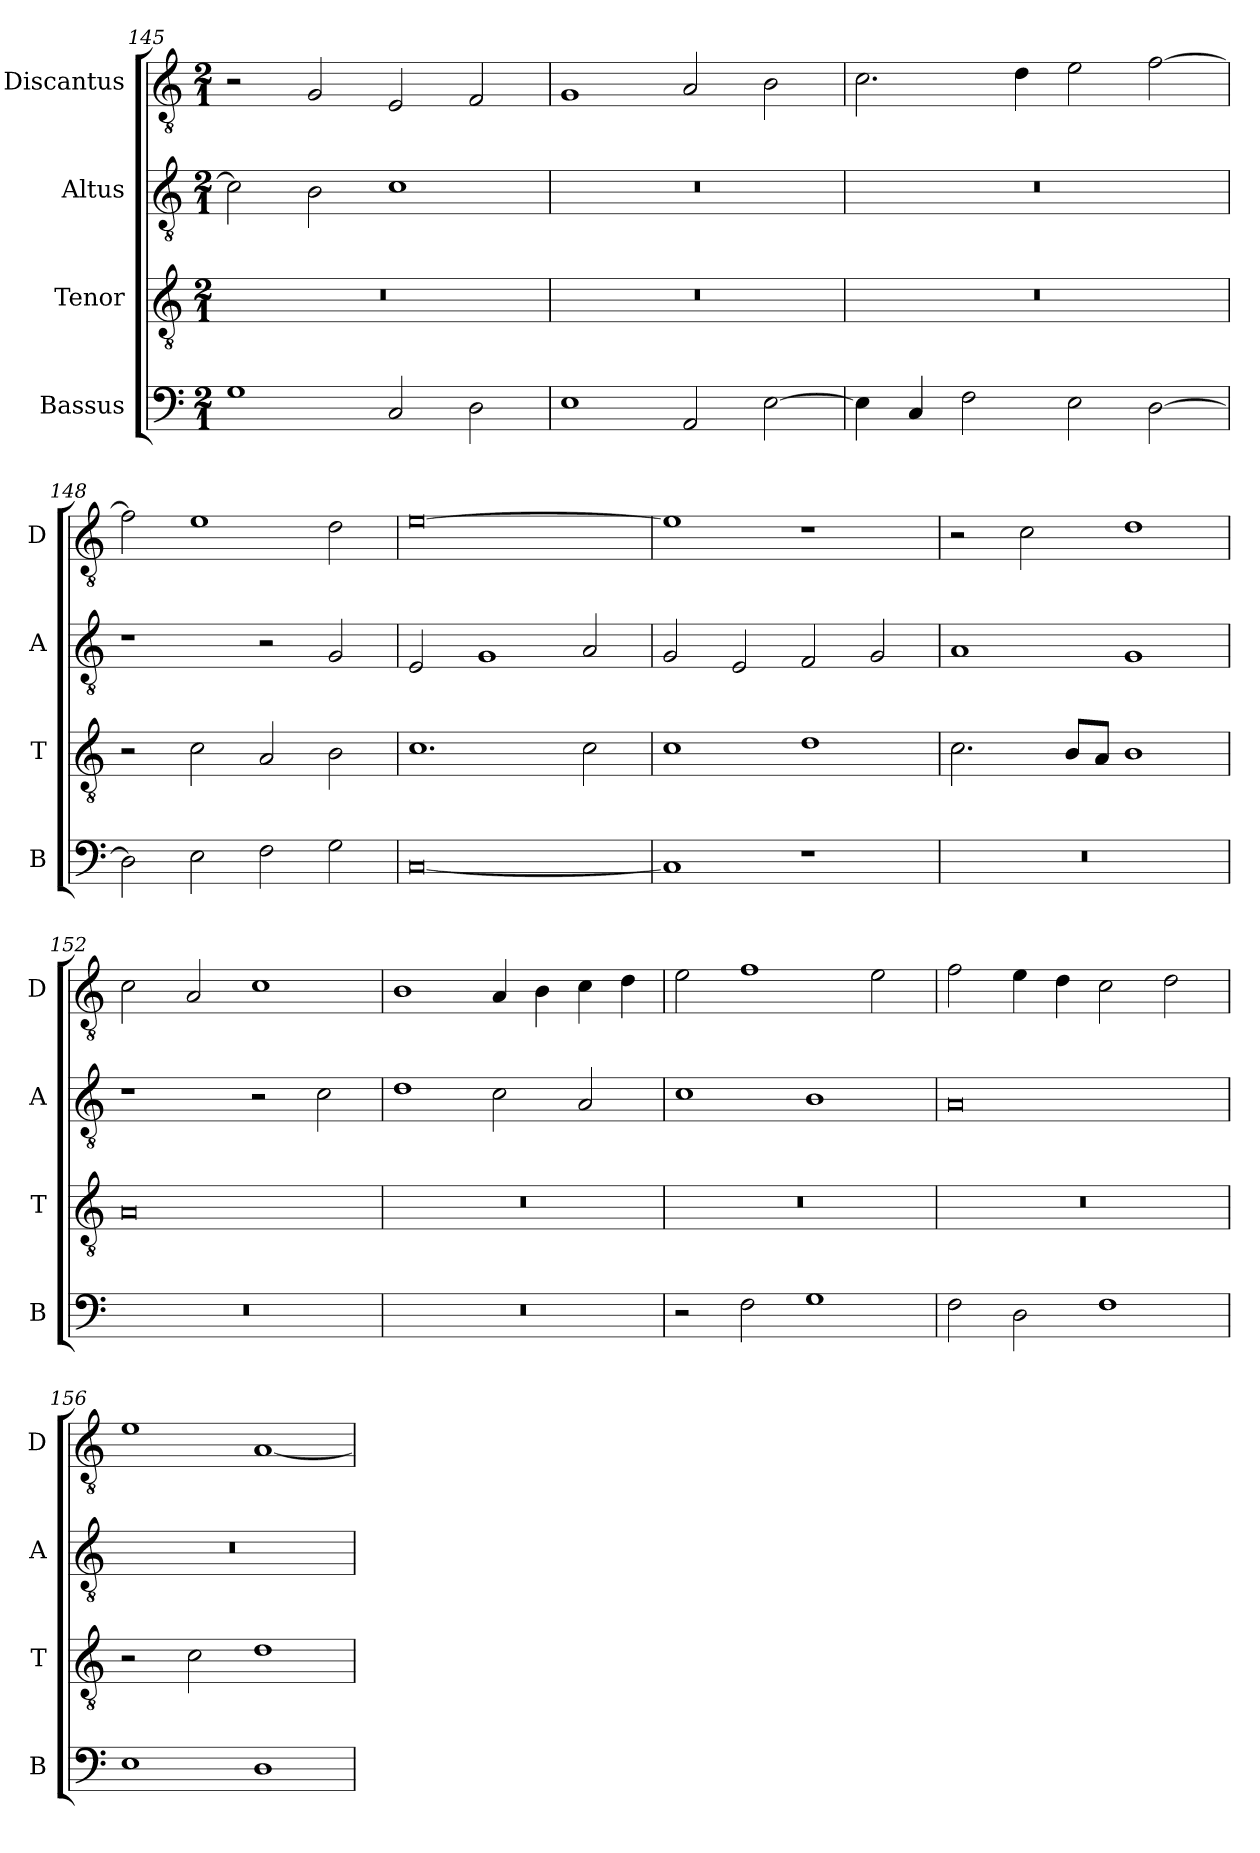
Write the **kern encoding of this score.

**kern	**kern	**kern	**kern
*part4	*part3	*part2	*part1
*staff4	*staff3	*staff2	*staff1
*I"Bassus	*I"Tenor	*I"Altus	*I"Discantus
*I'B	*I'T	*I'A	*I'D
*clefF4	*clefGv2	*clefGv2	*clefGv2
*k[]	*k[]	*k[]	*k[]
*M2/1	*M2/1	*M2/1	*M2/1
=145	=145	=145	=145
1G	0r	2c\]	2r
.	.	2B\	2G/
2C/	.	1c	2E/
2D\	.	.	2F/
=146	=146	=146	=146
1E	0r	0r	1G
2AA/	.	.	2A/
[2E\	.	.	2B\
=147	=147	=147	=147
4E\]	0r	0r	2.c\
4C/	.	.	.
2F\	.	.	.
.	.	.	4d\
2E\	.	.	2e\
[2D\	.	.	[2f\
=148	=148	=148	=148
2D\]	2r	1r	2f\]
2E\	2c\	.	1e
2F\	2A/	2r	.
2G\	2B\	2G/	2d\
=149	=149	=149	=149
[0C	1.c	2E/	[0e
.	.	1G	.
.	2c\	2A/	.
=150	=150	=150	=150
1C]	1c	2G/	1e]
.	.	2E/	.
1r	1d	2F/	1r
.	.	2G/	.
=151	=151	=151	=151
0r	2.c\	1A	2r
.	.	.	2c\
.	8B/L	.	.
.	8A/J	.	.
.	1B	1G	1d
=152	=152	=152	=152
0r	0A	1r	2c\
.	.	.	2A/
.	.	2r	1c
.	.	2c\	.
=153	=153	=153	=153
0r	0r	1d	1B
.	.	2c\	4A/
.	.	.	4B\
.	.	2A/	4c\
.	.	.	4d\
=154	=154	=154	=154
2r	0r	1c	2e\
2F\	.	.	1f
1G	.	1B	.
.	.	.	2e\
=155	=155	=155	=155
2F\	0r	0A	2f\
2D\	.	.	4e\
.	.	.	4d\
1F	.	.	2c\
.	.	.	2d\
=156	=156	=156	=156
1E	2r	0r	1e
.	2c\	.	.
1D	1d	.	[1A
=	=	=	=
*-	*-	*-	*-
